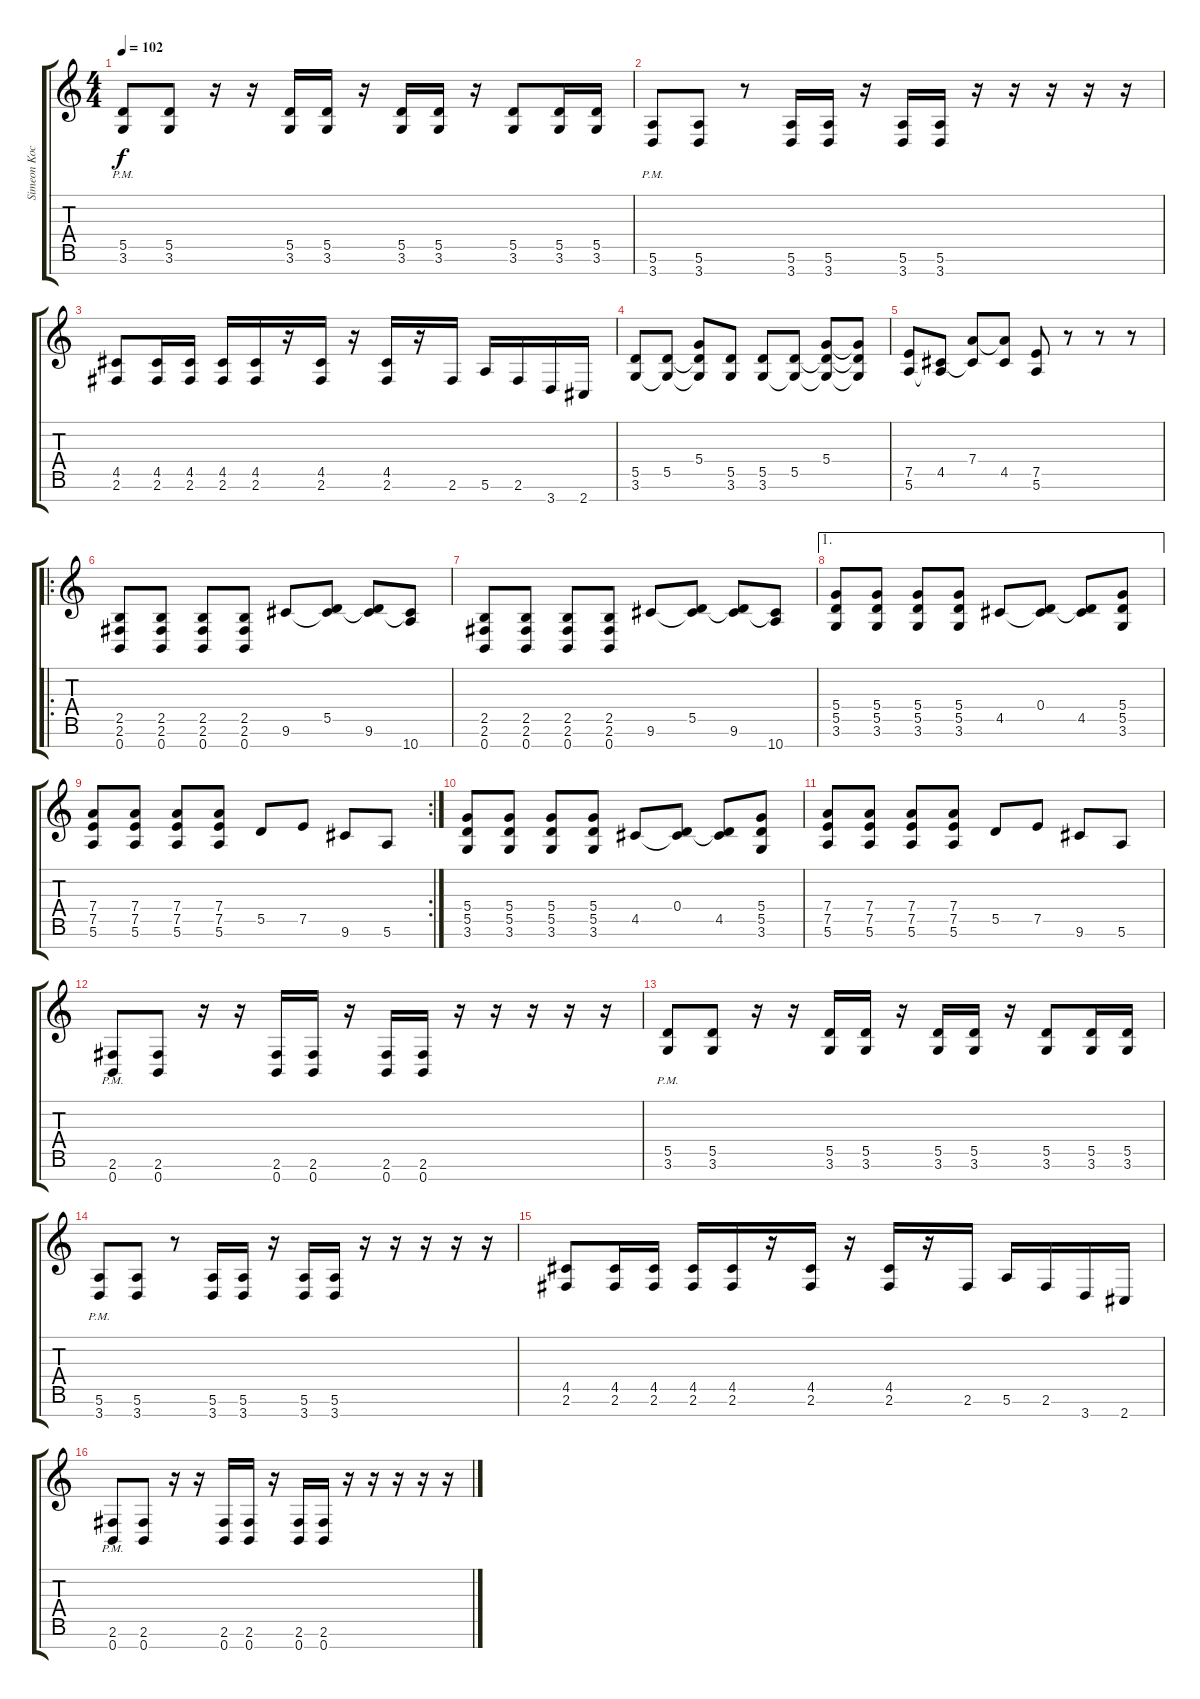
\track ("Simeon Koch" "Simeon Koc") {instrument distortionguitar}
\staff {score tabs}
\tuning (E4 B3 G3 D3 A2 E2 B1) {hide}
\ts (4 4)
\tempo 102
\clef g2
\ks c
(5.5{pm} 3.6{pm}).8{dy f} (5.5 3.6).8 r.16 r.16 (5.5 3.6).16 (5.5 3.6).16 r.16 (5.5 3.6).16 (5.5 3.6).16 r.16 (5.5 3.6).8 (5.5 3.6).16 (5.5 3.6).16 |
(5.6{pm} 3.7{pm}).8 (5.6 3.7).8 r.8 (5.6 3.7).16 (5.6 3.7).16 r.16 (5.6 3.7).16 (5.6 3.7).16 r.16 r.16 r.16 r.16 r.16 |
(4.5 2.6).8 (4.5 2.6).16 (4.5 2.6).16 (4.5 2.6).16 (4.5 2.6).16 r.16 (4.5 2.6).16 r.16 (4.5 2.6).16 r.16 2.6.16 5.6.16 2.6.16 3.7.16 2.7.16 |
(5.5 3.6).8 (5.5 3.6{t}).8 (5.4 5.5{t} 3.6{t}).8 (5.5 3.6).8 (5.5 3.6).8 (5.5 3.6{t}).8 (5.4 5.5{t} 3.6{t}).8 (5.4{t} 5.5{t} 3.6{t}).8 |
(7.5 5.6).8 (4.5 5.6{t}).8 (7.4 4.5{t}).8 (7.4{t} 4.5).8 (7.5 5.6).8 r.8 r.8 r.8 |
\ro
(2.5 2.6 0.7).8 (2.5 2.6 0.7).8 (2.5 2.6 0.7).8 (2.5 2.6 0.7).8 9.6.8 (5.5 9.6{t}).8 (5.5{t} 9.6).8 (9.6{t} 10.7).8 |
(2.5 2.6 0.7).8 (2.5 2.6 0.7).8 (2.5 2.6 0.7).8 (2.5 2.6 0.7).8 9.6.8 (5.5 9.6{t}).8 (5.5{t} 9.6).8 (9.6{t} 10.7).8 |
\ae 1
(5.4 5.5 3.6).8 (5.4 5.5 3.6).8 (5.4 5.5 3.6).8 (5.4 5.5 3.6).8 4.5.8 (0.4 4.5{t}).8 (0.4{t} 4.5).8 (5.4 5.5 3.6).8 |
\rc 2
(7.4 7.5 5.6).8 (7.4 7.5 5.6).8 (7.4 7.5 5.6).8 (7.4 7.5 5.6).8 5.5.8 7.5.8 9.6.8 5.6.8 |
(5.4 5.5 3.6).8 (5.4 5.5 3.6).8 (5.4 5.5 3.6).8 (5.4 5.5 3.6).8 4.5.8 (0.4 4.5{t}).8 (0.4{t} 4.5).8 (5.4 5.5 3.6).8 |
(7.4 7.5 5.6).8 (7.4 7.5 5.6).8 (7.4 7.5 5.6).8 (7.4 7.5 5.6).8 5.5.8 7.5.8 9.6.8 5.6.8 |
(2.6{pm} 0.7{pm}).8 (2.6 0.7).8 r.16 r.16 (2.6 0.7).16 (2.6 0.7).16 r.16 (2.6 0.7).16 (2.6 0.7).16 r.16 r.16 r.16 r.16 r.16 |
(5.5{pm} 3.6{pm}).8 (5.5 3.6).8 r.16 r.16 (5.5 3.6).16 (5.5 3.6).16 r.16 (5.5 3.6).16 (5.5 3.6).16 r.16 (5.5 3.6).8 (5.5 3.6).16 (5.5 3.6).16 |
(5.6{pm} 3.7{pm}).8 (5.6 3.7).8 r.8 (5.6 3.7).16 (5.6 3.7).16 r.16 (5.6 3.7).16 (5.6 3.7).16 r.16 r.16 r.16 r.16 r.16 |
(4.5 2.6).8 (4.5 2.6).16 (4.5 2.6).16 (4.5 2.6).16 (4.5 2.6).16 r.16 (4.5 2.6).16 r.16 (4.5 2.6).16 r.16 2.6.16 5.6.16 2.6.16 3.7.16 2.7.16 |
(2.6{pm} 0.7{pm}).8 (2.6 0.7).8 r.16 r.16 (2.6 0.7).16 (2.6 0.7).16 r.16 (2.6 0.7).16 (2.6 0.7).16 r.16 r.16 r.16 r.16 r.16
